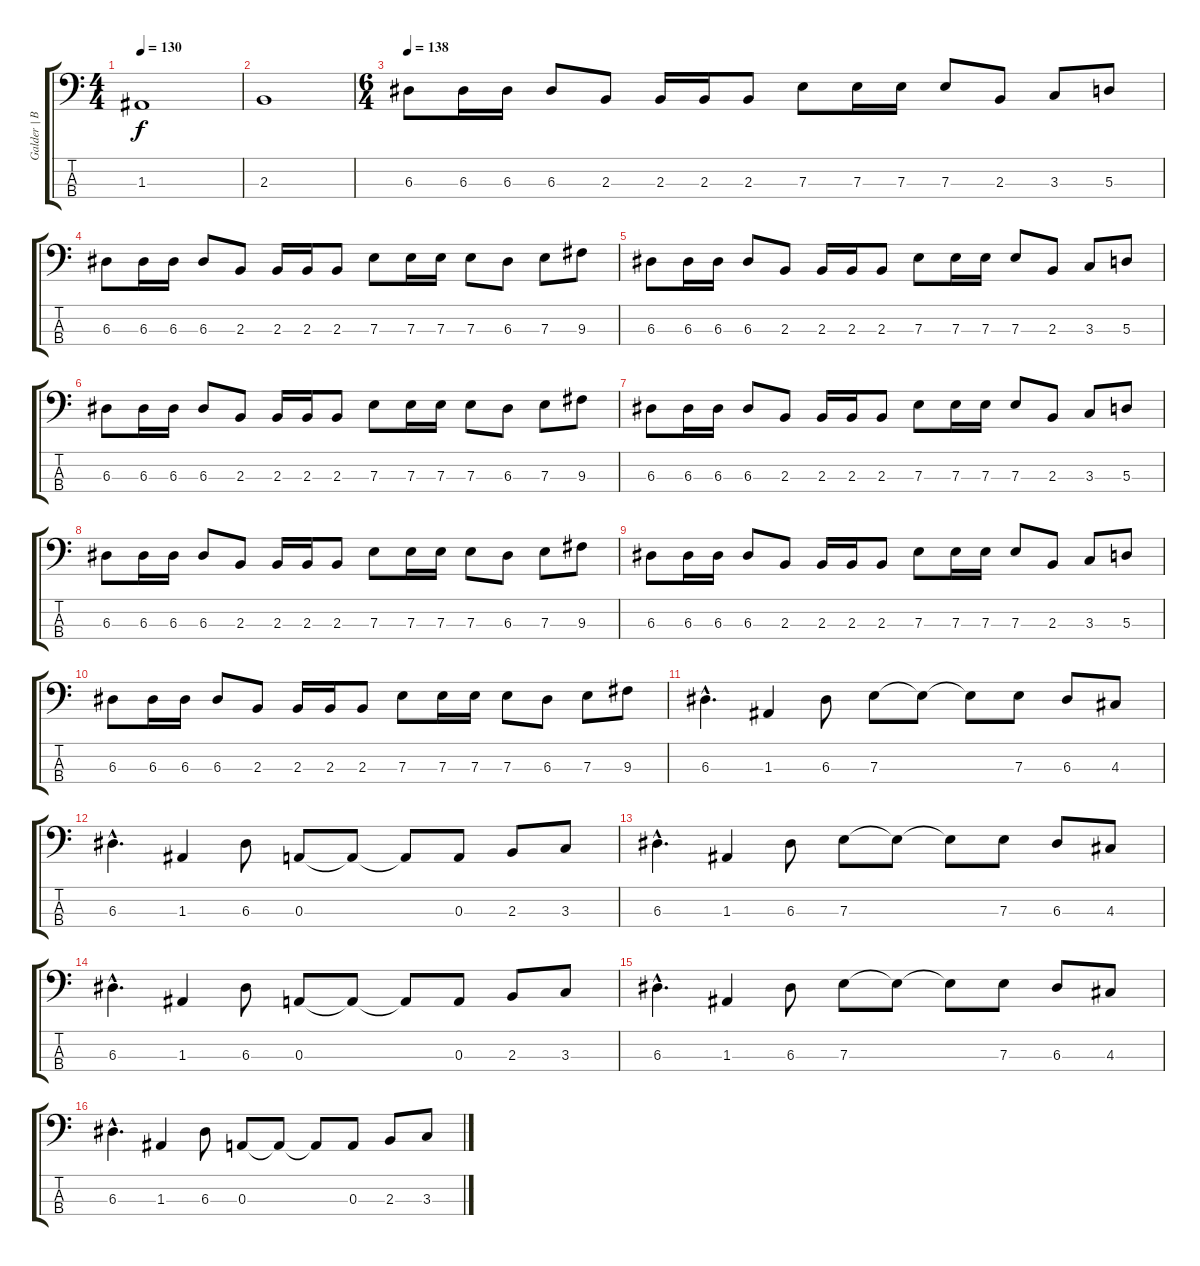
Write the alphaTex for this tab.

\track ("Galder | Bass" "Galder | B") {instrument electricbassfinger}
\staff {score tabs}
\tuning (G2 D2 A1 E1) {hide}
\ts (4 4)
\tempo 130
\clef f4
\ks c
1.3.1{dy f} |
2.3.1 |
\ts (6 4)
\tempo 138
6.3.8 6.3.16 6.3.16 6.3.8 2.3.8 2.3.16 2.3.16 2.3.8 7.3.8 7.3.16 7.3.16 7.3.8 2.3.8 3.3.8 5.3.8 |
6.3.8 6.3.16 6.3.16 6.3.8 2.3.8 2.3.16 2.3.16 2.3.8 7.3.8 7.3.16 7.3.16 7.3.8 6.3.8 7.3.8 9.3.8 |
6.3.8 6.3.16 6.3.16 6.3.8 2.3.8 2.3.16 2.3.16 2.3.8 7.3.8 7.3.16 7.3.16 7.3.8 2.3.8 3.3.8 5.3.8 |
6.3.8 6.3.16 6.3.16 6.3.8 2.3.8 2.3.16 2.3.16 2.3.8 7.3.8 7.3.16 7.3.16 7.3.8 6.3.8 7.3.8 9.3.8 |
6.3.8 6.3.16 6.3.16 6.3.8 2.3.8 2.3.16 2.3.16 2.3.8 7.3.8 7.3.16 7.3.16 7.3.8 2.3.8 3.3.8 5.3.8 |
6.3.8 6.3.16 6.3.16 6.3.8 2.3.8 2.3.16 2.3.16 2.3.8 7.3.8 7.3.16 7.3.16 7.3.8 6.3.8 7.3.8 9.3.8 |
6.3.8 6.3.16 6.3.16 6.3.8 2.3.8 2.3.16 2.3.16 2.3.8 7.3.8 7.3.16 7.3.16 7.3.8 2.3.8 3.3.8 5.3.8 |
6.3.8 6.3.16 6.3.16 6.3.8 2.3.8 2.3.16 2.3.16 2.3.8 7.3.8 7.3.16 7.3.16 7.3.8 6.3.8 7.3.8 9.3.8 |
6.3{hac}.4{d} 1.3.4 6.3.8 7.3.8 7.3{t}.8 7.3{t}.8 7.3.8 6.3.8 4.3.8 |
6.3{hac}.4{d} 1.3.4 6.3.8 0.3.8 0.3{t}.8 0.3{t}.8 0.3.8 2.3.8 3.3.8 |
6.3{hac}.4{d} 1.3.4 6.3.8 7.3.8 7.3{t}.8 7.3{t}.8 7.3.8 6.3.8 4.3.8 |
6.3{hac}.4{d} 1.3.4 6.3.8 0.3.8 0.3{t}.8 0.3{t}.8 0.3.8 2.3.8 3.3.8 |
6.3{hac}.4{d} 1.3.4 6.3.8 7.3.8 7.3{t}.8 7.3{t}.8 7.3.8 6.3.8 4.3.8 |
6.3{hac}.4{d} 1.3.4 6.3.8 0.3.8 0.3{t}.8 0.3{t}.8 0.3.8 2.3.8 3.3.8
